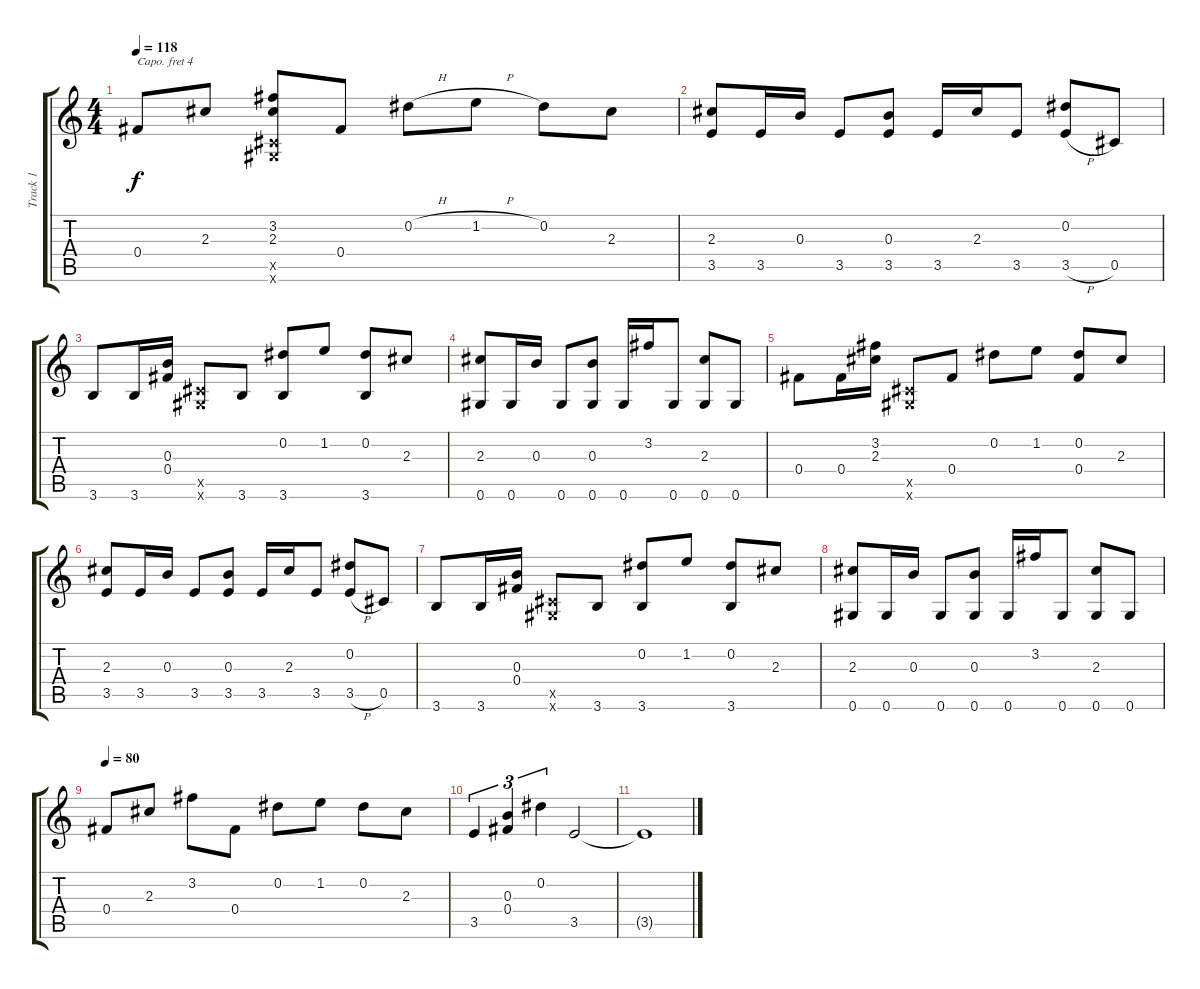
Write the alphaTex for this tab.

\track ("Track 1" "Track 1") {instrument acousticguitarsteel}
\staff {score tabs}
\capo 4
\tuning (E4 B3 G3 D3 A2 E2) {hide}
\ts (4 4)
\tempo 118
\clef g2
\ks c
0.4.8{dy f} 2.3.8 (3.2 2.3 0.5{x} 0.6{x}).8 0.4.8 0.2{h}.8 1.2{h}.8 0.2.8 2.3.8 |
(2.3 3.5).8 3.5.16 0.3.16 3.5.8 (0.3 3.5).8 3.5.16 2.3.16 3.5.8 (0.2 3.5{h}).8 0.5.8 |
3.6.8 3.6.16 (0.3 0.4).16 (0.5{x} 0.6{x}).8 3.6.8 (0.2 3.6).8 1.2.8 (0.2 3.6).8 2.3.8 |
(2.3 0.6).8 0.6.16 0.3.16 0.6.8 (0.3 0.6).8 0.6.16 3.2.16 0.6.8 (2.3 0.6).8 0.6.8 |
0.4.8 0.4.16 (3.2 2.3).16 (0.5{x} 0.6{x}).8 0.4.8 0.2.8 1.2.8 (0.2 0.4).8 2.3.8 |
(2.3 3.5).8 3.5.16 0.3.16 3.5.8 (0.3 3.5).8 3.5.16 2.3.16 3.5.8 (0.2 3.5{h}).8 0.5.8 |
3.6.8 3.6.16 (0.3 0.4).16 (0.5{x} 0.6{x}).8 3.6.8 (0.2 3.6).8 1.2.8 (0.2 3.6).8 2.3.8 |
(2.3 0.6).8 0.6.16 0.3.16 0.6.8 (0.3 0.6).8 0.6.16 3.2.16 0.6.8 (2.3 0.6).8 0.6.8 |
\tempo 80
0.4.8 2.3.8 3.2.8 0.4.8 0.2.8 1.2.8 0.2.8 2.3.8 |
3.5.4{tu (3 2)} (0.3 0.4).4{tu (3 2)} 0.2.4{tu (3 2)} 3.5.2 |
3.5{t}.1
